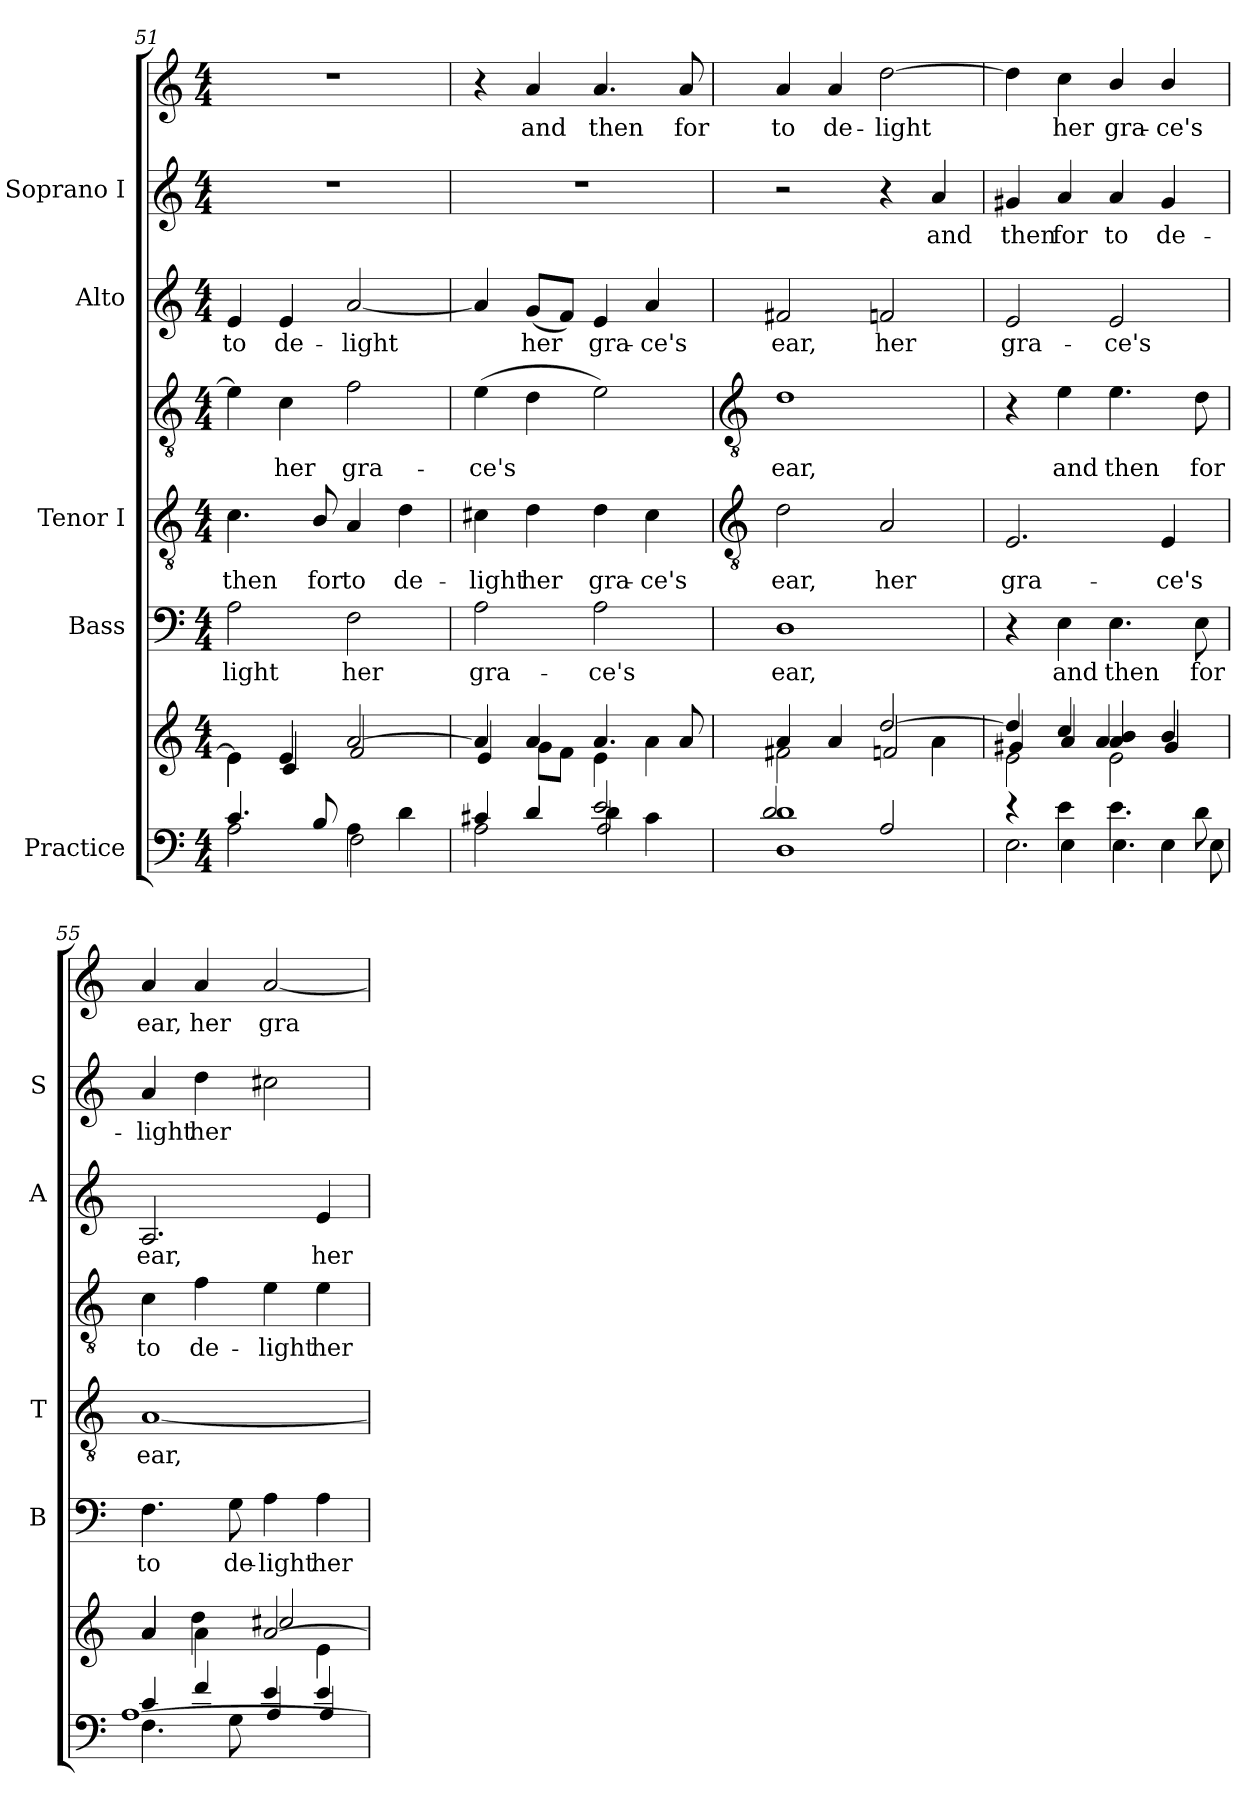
**kern	**kern	**kern	**text	**kern	**text	**kern	**text	**kern	**text	**kern	**text	**kern	**text
*part5	*part5	*part4	*part4	*part3	*part3	*part3	*part3	*part2	*part2	*part1	*part1	*part1	*part1
*staff8	*staff7	*staff6	*staff6	*staff5	*staff5	*staff4	*staff4	*staff3	*staff3	*staff2	*staff2	*staff1	*staff1
*I"Practice	*	*I"Bass	*	*I"Tenor I	*	*	*	*I"Alto	*	*I"Soprano I	*	*	*
*	*	*I'B	*	*I'T	*	*	*	*I'A	*	*I'S	*	*	*
*clefF4	*clefG2	*clefF4	*	*clefGv2	*	*clefGv2	*	*clefG2	*	*clefG2	*	*clefG2	*
*k[]	*k[]	*k[]	*	*k[]	*	*k[]	*	*k[]	*	*k[]	*	*k[]	*
*C:	*C:	*C:	*	*C:	*	*C:	*	*C:	*	*C:	*	*C:	*
*M4/4	*M4/4	*M4/4	*	*M4/4	*	*M4/4	*	*M4/4	*	*M4/4	*	*M4/4	*
=51	=51	=51	=51	=51	=51	=51	=51	=51	=51	=51	=51	=51	=51
*^	*^	*	*	*	*	*	*	*	*	*	*	*	*
*	*	*	*^	*	*	*	*	*	*	*	*	*	*	*	*
*	*	*	*	*^	*	*	*	*	*	*	*	*	*	*	*	*
!	!	!	!	!	!	!	!LO:LY:b	!	!LO:LY:b	!	!	!	!LO:LY:b	!	!	!	!
4.c/	2A\	1ryy	1ryy	4e\	4e\]	2A	-light	4.c	-then	4e]	.	4e	to	1r	.	1r	.
!	!	!	!	!	!	!	!	!	!	!	!LO:LY:b	!	!LO:LY:b	!	!	!	!
.	.	.	.	4e/	4c/	.	.	.	.	4c	her	4e	de-	.	.	.	.
!	!	!	!	!	!	!	!	!	!LO:LY:b	!	!	!	!	!	!	!	!
8B/	.	.	.	.	.	.	.	8B/	for	.	.	.	.	.	.	.	.
!	!	!	!	!	!	!	!LO:LY:b	!	!LO:LY:b	!	!LO:LY:b	!	!LO:LY:b	!	!	!	!
4A\	2F\	.	.	[2a/	2f/	2F	her	4A	to	2f	gra-	[2a	-light	.	.	.	.
!	!	!	!	!	!	!	!	!	!LO:LY:b	!	!	!	!	!	!	!	!
4d\	.	.	.	.	.	.	.	4d	de-	.	.	.	.	.	.	.	.
=52	=52	=52	=52	=52	=52	=52	=52	=52	=52	=52	=52	=52	=52	=52	=52	=52	=52
*	*^	*	*	*	*	*	*	*	*	*	*	*	*	*	*	*	*
!	!	!	!	!	!	!	!	!LO:LY:b	!	!LO:LY:b	!	!LO:LY:b	!	!	!	!	!	!
4ryy	4c#X/	2A\	4ryy	1ryy	4a/]	4e/	2A	gra-	4c#X	light	(>4e	-ce's	4a]	.	1r	.	4r	.
!	!	!	!	!	!	!	!	!	!	!LO:LY:b	!	!	!	!LO:LY:b	!	!	!	!LO:LY:b
4d/	4d/	.	4a/	.	8g\L	2.ryy	.	.	4d	her	4d	.	(<8gL	her	.	.	4a	and
.	.	.	.	.	8f\J	.	.	.	.	.	.	.	8fJ)	.	.	.	.	.
!	!	!	!	!	!	!	!	!LO:LY:b	!	!LO:LY:b	!	!	!	!LO:LY:b	!	!	!	!LO:LY:b
2e/	4d\	2A/	4.a/	.	4e\	.	2A	-ce's	4d	gra-	2e)	.	4e	gra-	.	.	4.a	then
!	!	!	!	!	!	!	!	!	!	!LO:LY:b	!	!	!	!LO:LY:b	!	!	!	!
.	4c#\	.	.	.	4a\	.	.	.	4c#	-ce's	.	.	4a	-ce's	.	.	.	.
!	!	!	!	!	!	!	!	!	!	!	!	!	!	!	!	!	!	!LO:LY:b
.	.	.	8a/	.	.	.	.	.	.	.	.	.	.	.	.	.	8a	for
*	*	*	*v	*v	*v	*v	*	*	*	*	*	*	*	*	*	*	*	*
!!LO:LB:g=z
=53	=53	=53	=53	=53	=53	=53	=53	=53	=53	=53	=53	=53	=53	=53	=53
*	*	*	*	*	*	*clefGv2	*	*clefGv2	*	*	*	*	*	*	*
*	*	*	*^	*	*	*	*	*	*	*	*	*	*	*	*
*	*	*	*	*^	*	*	*	*	*	*	*	*	*	*	*	*
!	!	!	!	!	!	!	!LO:LY:b	!	!LO:LY:b	!	!LO:LY:b	!	!LO:LY:b	!	!	!	!LO:LY:b
1d/	2d/	1D\	4a/	2ryy	2f#X\	1D	ear,	2d	ear,	1d	ear,	2f#X	ear,	2r	.	4a	to
!	!	!	!	!	!	!	!	!	!	!	!	!	!	!	!	!	!LO:LY:b
.	.	.	4a/	.	.	.	.	.	.	.	.	.	.	.	.	4a	de-
!	!	!	!	!	!	!	!	!	!LO:LY:b	!	!	!	!LO:LY:b	!	!	!	!LO:LY:b
.	2A/	.	[2dd/	4ryy	2fn/	.	.	2A	her	.	.	2fn	her	4r	.	[2dd	-light
!	!	!	!	!	!	!	!	!	!	!	!	!	!	!	!LO:LY:b	!	!
.	.	.	.	4a\	.	.	.	.	.	.	.	.	.	4a	and	.	.
=54	=54	=54	=54	=54	=54	=54	=54	=54	=54	=54	=54	=54	=54	=54	=54	=54	=54
!	!	!	!	!	!	!	!	!	!LO:LY:b	!	!	!	!LO:LY:b	!	!LO:LY:b	!	!
4r	2.E\	4ryy	4dd/]	4g#X/	2e\	4r	.	2.E	gra-	4r	.	2e	gra-	4g#X	then	4dd]	.
!	!	!	!	!	!	!	!LO:LY:b	!	!	!	!LO:LY:b	!	!	!	!LO:LY:b	!	!LO:LY:b
4e\	.	4E\	4cc/	4a/	.	4E	and	.	.	4e	and	.	.	4a	for	4cc	her
!	!	!	!	!	!	!	!LO:LY:b	!	!	!	!LO:LY:b	!	!LO:LY:b	!	!LO:LY:b	!	!LO:LY:b
4.e\	.	4.E\	4a/ 4b/	4a/	2e\	4.E	then	.	.	4.e	then	2e	-ce's	4a	to	4b/	gra-
!	!	!	!	!	!	!	!	!	!LO:LY:b	!	!	!	!	!	!LO:LY:b	!	!LO:LY:b
.	4E\	.	4b/	4g#/	.	.	.	4E	-ce's	.	.	.	.	4g#	de-	4b/	-ce's
!	!	!	!	!	!	!	!LO:LY:b	!	!	!	!LO:LY:b	!	!	!	!	!	!
8d\	.	8E\	.	.	.	8E	for	.	.	8d	for	.	.	.	.	.	.
=55	=55	=55	=55	=55	=55	=55	=55	=55	=55	=55	=55	=55	=55	=55	=55	=55	=55
*	*	*^	*	*	*	*	*	*	*	*	*	*	*	*	*	*	*
!	!	!	!	!	!	!	!	!LO:LY:b	!	!LO:LY:b	!	!LO:LY:b	!	!LO:LY:b	!	!LO:LY:b	!	!LO:LY:b
2.A\yy	4c/	[1A\	4.F\	4a/	4a/	2.ryy	4.F	to	[1A	ear,	4c	to	2.A	ear,	4a	light	4a	-ear,
!	!	!	!	!	!	!	!	!	!	!	!	!LO:LY:b	!	!	!	!LO:LY:b	!	!LO:LY:b
.	4f/	.	.	4a\	4dd\	.	.	.	.	.	4f	de-	.	.	4dd	her	4a	her
!	!	!	!	!	!	!	!	!LO:LY:b	!	!	!	!	!	!	!	!	!	!
.	.	.	8G\	.	.	.	8G	de-	.	.	.	.	.	.	.	.	.	.
!	!	!	!	!	!	!	!	!LO:LY:b	!	!	!	!LO:LY:b	!	!	!	!	!	!LO:LY:b
.	4e/	.	4A/	[2a/	2cc#X/	.	4A	-light	.	.	4e	-light	.	.	2cc#X	.	[2a	gra-
!	!	!	!	!	!	!	!	!LO:LY:b	!	!	!	!LO:LY:b	!	!LO:LY:b	!	!	!	!
4ryy	4e/	.	4A/	.	.	4e\	4A	her	.	.	4e	her	4e	her	.	.	.	.
*v	*v	*v	*v	*	*	*	*	*	*	*	*	*	*	*	*	*	*	*
*	*v	*v	*v	*	*	*	*	*	*	*	*	*	*	*	*
=	=	=	=	=	=	=	=	=	=	=	=	=	=
*-	*-	*-	*-	*-	*-	*-	*-	*-	*-	*-	*-	*-	*-
